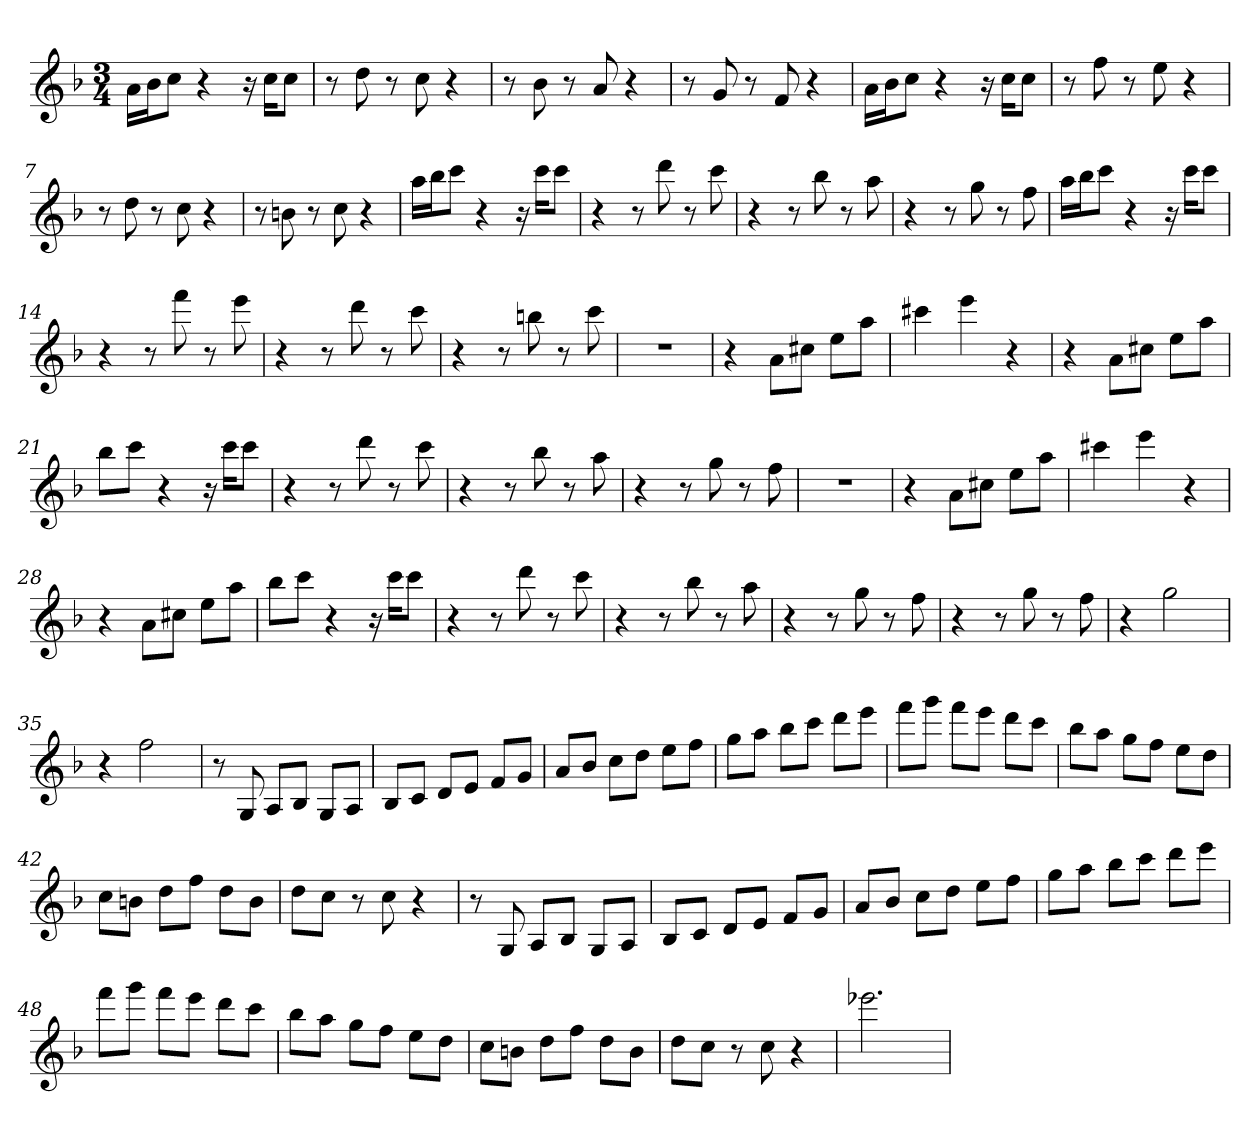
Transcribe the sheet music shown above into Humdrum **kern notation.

**kern
*part1
*staff1
*clefG2
*k[b-]
*F:
*M3/4
=1
16a\LL
16b-\J
8cc\J
4r
16r
16cc\KL
8cc\J
=2
8r
8dd
8r
8cc
4r
=3
8r
8b-
8r
8a
4r
=4
8r
8g
8r
8f
4r
=5
16a\LL
16b-\J
8cc\J
4r
16r
16cc\KL
8cc\J
=6
8r
8ff
8r
8ee
4r
=7
8r
8dd
8r
8cc
4r
=8
8r
8bn
8r
8cc
4r
=9
16aa\LL
16bb-\J
8ccc\J
4r
16r
16ccc\KL
8ccc\J
=10
4r
8r
8ddd
8r
8ccc
=11
4r
8r
8bb-
8r
8aa
=12
4r
8r
8gg
8r
8ff
=13
16aa\LL
16bb-\J
8ccc\J
4r
16r
16ccc\KL
8ccc\J
=14
4r
8r
8fff
8r
8eee
=15
4r
8r
8ddd
8r
8ccc
=16
4r
8r
8bbn
8r
8ccc
=17
2.r
=18
4r
8a\L
8cc#X\J
8ee\L
8aa\J
=19
4ccc#X
4eee
4r
=20
4r
8a\L
8cc#X\J
8ee\L
8aa\J
=21
8bb-\L
8ccc\J
4r
16r
16ccc\KL
8ccc\J
=22
4r
8r
8ddd
8r
8ccc
=23
4r
8r
8bb-
8r
8aa
=24
4r
8r
8gg
8r
8ff
=25
2.r
=26
4r
8a\L
8cc#X\J
8ee\L
8aa\J
=27
4ccc#X
4eee
4r
=28
4r
8a\L
8cc#X\J
8ee\L
8aa\J
=29
8bb-\L
8ccc\J
4r
16r
16ccc\KL
8ccc\J
=30
4r
8r
8ddd
8r
8ccc
=31
4r
8r
8bb-
8r
8aa
=32
4r
8r
8gg
8r
8ff
=33
4r
8r
8gg
8r
8ff
=34
4r
2gg
=35
4r
2ff
=36
8r
8G
8A/L
8B-/J
8G/L
8A/J
=37
8B-/L
8c/J
8d/L
8e/J
8f/L
8g/J
=38
8a/L
8b-/J
8cc\L
8dd\J
8ee\L
8ff\J
=39
8gg\L
8aa\J
8bb-\L
8ccc\J
8ddd\L
8eee\J
=40
8fff\L
8ggg\J
8fff\L
8eee\J
8ddd\L
8ccc\J
=41
8bb-\L
8aa\J
8gg\L
8ff\J
8ee\L
8dd\J
=42
8cc\L
8bn\J
8dd\L
8ff\J
8dd\L
8b\J
=43
8dd\L
8cc\J
8r
8cc
4r
=44
8r
8G
8A/L
8B-/J
8G/L
8A/J
=45
8B-/L
8c/J
8d/L
8e/J
8f/L
8g/J
=46
8a/L
8b-/J
8cc\L
8dd\J
8ee\L
8ff\J
=47
8gg\L
8aa\J
8bb-\L
8ccc\J
8ddd\L
8eee\J
=48
8fff\L
8ggg\J
8fff\L
8eee\J
8ddd\L
8ccc\J
=49
8bb-\L
8aa\J
8gg\L
8ff\J
8ee\L
8dd\J
=50
8cc\L
8bn\J
8dd\L
8ff\J
8dd\L
8b\J
=51
8dd\L
8cc\J
8r
8cc
4r
=52
2.eee-X
=
*-
